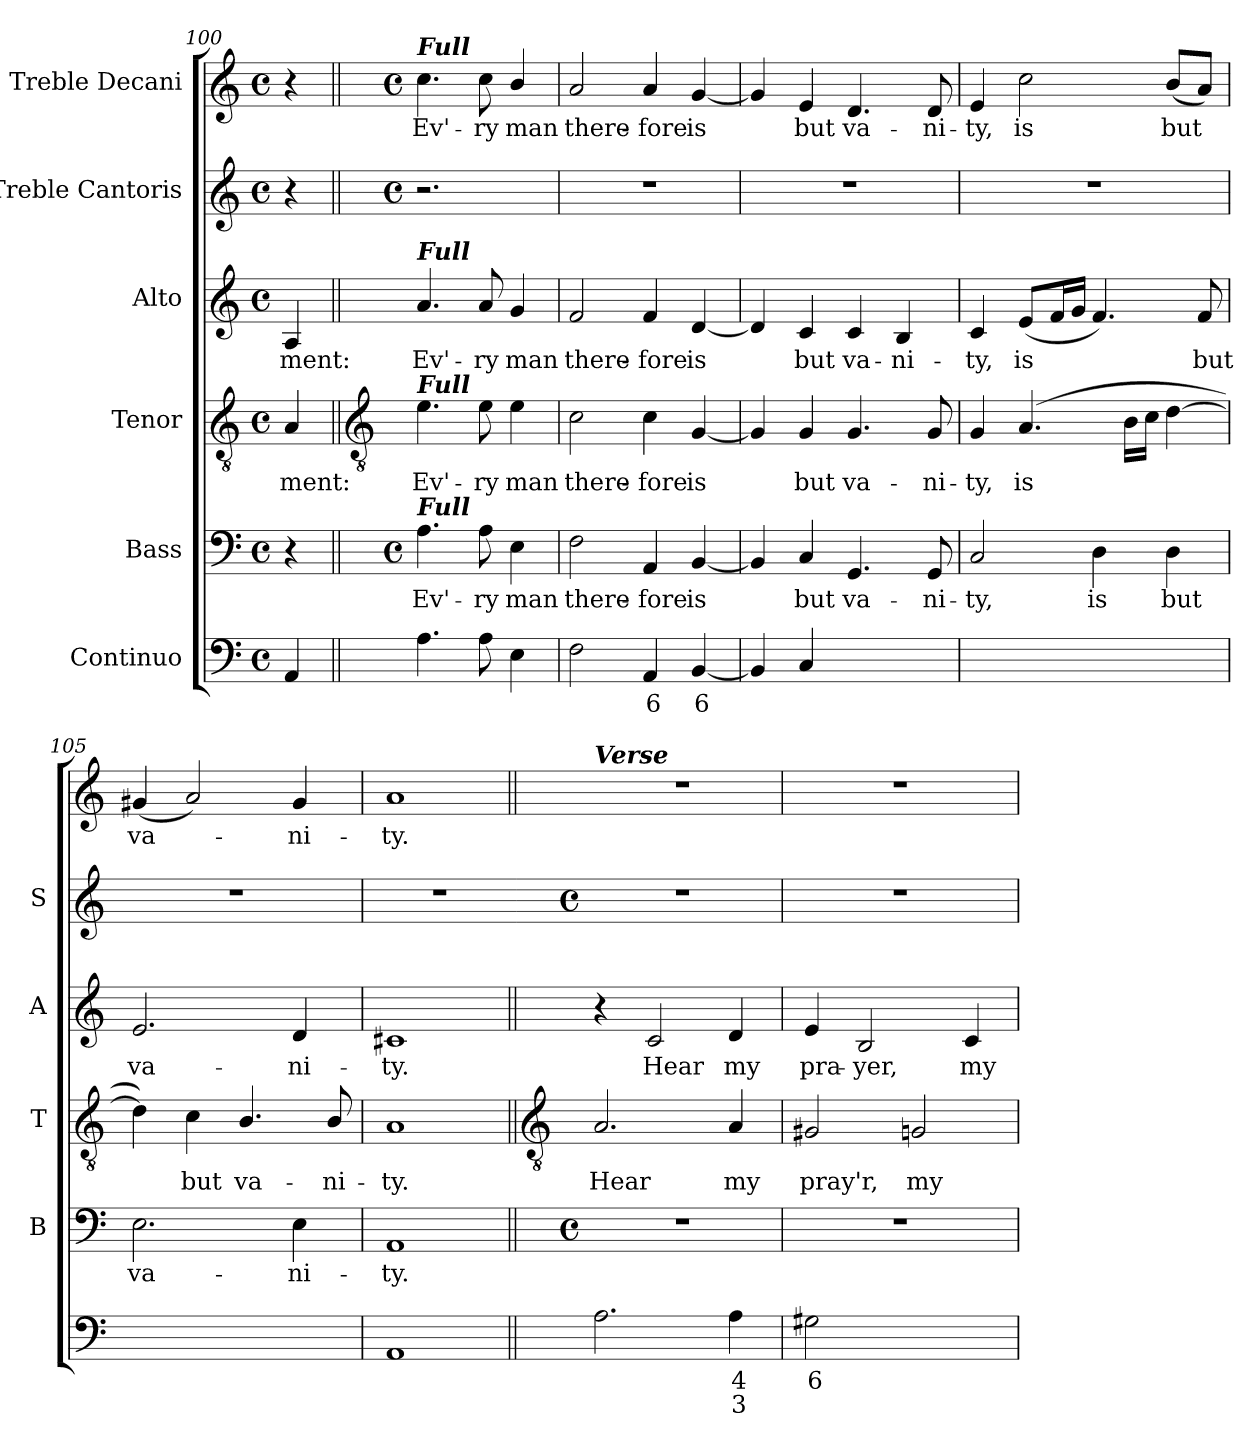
**kern	**text	**text	**kern	**text	**kern	**text	**kern	**text	**kern	**kern	**text
*part6	*part6	*part6	*part5	*part5	*part4	*part4	*part3	*part3	*part2	*part1	*part1
*staff6	*staff6	*staff6	*staff5	*staff5	*staff4	*staff4	*staff3	*staff3	*staff2	*staff1	*staff1
*I"Continuo	*	*	*I"Bass	*	*I"Tenor	*	*I"Alto	*	*I"Treble Cantoris	*I"Treble Decani	*
*	*	*	*I'B	*	*I'T	*	*I'A	*	*I'S	*	*
*clefF4	*	*	*clefF4	*	*clefGv2	*	*clefG2	*	*clefG2	*clefG2	*
*k[]	*	*	*k[]	*	*k[]	*	*k[]	*	*k[]	*k[]	*
*C:	*	*	*C:	*	*C:	*	*C:	*	*C:	*C:	*
*M4/4	*	*	*M4/4	*	*M4/4	*	*M4/4	*	*M4/4	*M4/4	*
*met(c)	*	*	*met(c)	*	*met(c)	*	*met(c)	*	*met(c)	*met(c)	*
=100	=100	=100	=100	=100	=100	=100	=100	=100	=100	=100	=100
!	!	!	!	!	!	!LO:LY:b	!	!LO:LY:b	!	!	!
4AA	.	.	4r	.	4A	ment:	4A	-ment:	4r	4r	.
!!LO:LB:g=z
=101||	=101||	=101||	=101||	=101||	=101||	=101||	=101||	=101||	=101||	=101||	=101||
*	*	*	*	*	*clefGv2	*	*	*	*	*	*
*	*	*	*k[]	*	*	*	*	*	*	*k[]	*
*	*	*	*C:	*	*	*	*	*	*	*C:	*
*	*	*	*M4/4	*	*	*	*	*	*M4/4	*M4/4	*
*	*	*	*met(c)	*	*	*	*	*	*met(c)	*met(c)	*
!	!	!	!	!	!	!	!	!	!	!LO:TX:a:Bi:t=Full	!
!	!	!	!	!	!	!	!LO:TX:a:Bi:t=Full	!	!	!	!
!	!	!	!	!	!LO:TX:a:Bi:t=Full	!	!	!	!	!	!
!	!	!	!LO:TX:a:Bi:t=Full	!	!	!	!	!	!	!	!
!	!	!	!	!LO:LY:b	!	!LO:LY:b	!	!LO:LY:b	!	!	!LO:LY:b
4.A	.	.	4.A	Ev'-	4.e	Ev'-	4.a	Ev'-	2.r	4.cc	Ev'-
!	!	!	!	!LO:LY:b	!	!LO:LY:b	!	!LO:LY:b	!	!	!LO:LY:b
8A	.	.	8A	-ry	8e	-ry	8a	-ry	.	8cc	-ry
!	!	!	!	!LO:LY:b	!	!LO:LY:b	!	!LO:LY:b	!	!	!LO:LY:b
4E	.	.	4E	man	4e	man	4g	man	.	4b/	man
=102	=102	=102	=102	=102	=102	=102	=102	=102	=102	=102	=102
!	!	!	!	!LO:LY:b	!	!LO:LY:b	!	!LO:LY:b	!	!	!LO:LY:b
2F	.	.	2F	there-	2c	there-	2f	there-	1r	2a	there-
!	!LO:LY:b	!	!	!LO:LY:b	!	!LO:LY:b	!	!LO:LY:b	!	!	!LO:LY:b
4AA	6	.	4AA	-fore	4c	-fore	4f	-fore	.	4a	-fore
!	!LO:LY:b	!	!	!LO:LY:b	!	!LO:LY:b	!	!LO:LY:b	!	!	!LO:LY:b
[4BB	6	.	[4BB	is	[4G	is	[4d	is	.	[4g	is
=103	=103	=103	=103	=103	=103	=103	=103	=103	=103	=103	=103
4BB]	.	.	4BB]	.	4G]	.	4d]	.	1r	4g]	.
!	!	!	!	!LO:LY:b	!	!LO:LY:b	!	!LO:LY:b	!	!	!LO:LY:b
4C	.	.	4C	but	4G	but	4c	but	.	4e	but
!	!LO:LY:b	!	!	!LO:LY:b	!	!LO:LY:b	!	!LO:LY:b	!	!	!LO:LY:b
[4GGyy	4	.	4.GG	va-	4.G	va-	4c	va-	.	4.d	va-
!	!LO:LY:b	!	!	!	!	!	!	!LO:LY:b	!	!	!
4GGyy]	3	.	.	.	.	.	4B	-ni-	.	.	.
!	!	!	!	!LO:LY:b	!	!LO:LY:b	!	!	!	!	!LO:LY:b
.	.	.	8GG	-ni-	8G	-ni-	.	.	.	8d	-ni-
=104	=104	=104	=104	=104	=104	=104	=104	=104	=104	=104	=104
!	!LO:LY:b	!	!	!LO:LY:b	!	!LO:LY:b	!	!LO:LY:b	!	!	!LO:LY:b
[4Cyy	5	.	2C	-ty,	4G	-ty,	4c	-ty,	1r	4e	-ty,
!	!LO:LY:b	!	!	!	!	!LO:LY:b	!	!LO:LY:b	!	!	!LO:LY:b
4Cyy]	6	.	.	.	(>4.A	is	(<8eL	is	.	2cc	is
.	.	.	.	.	.	.	16fL	.	.	.	.
.	.	.	.	.	.	.	16gJJ	.	.	.	.
!	!LO:LY:b	!	!	!LO:LY:b	!	!	!	!	!	!	!
[4Dyy	7	.	4D	is	.	.	4.f)	.	.	.	.
.	.	.	.	.	16BLL	.	.	.	.	.	.
.	.	.	.	.	16cJJ	.	.	.	.	.	.
!	!LO:LY:b	!	!	!LO:LY:b	!	!	!	!	!	!	!LO:LY:b
4Dyy]	6	.	4D	but	[4d	.	.	.	.	(<8bL	but
!	!	!	!	!	!	!	!	!LO:LY:b	!	!	!
.	.	.	.	.	.	.	8f	but	.	8aJ)	.
=105	=105	=105	=105	=105	=105	=105	=105	=105	=105	=105	=105
!	!LO:LY:b	!LO:LY:b	!	!LO:LY:b	!	!	!	!LO:LY:b	!	!	!LO:LY:b
[4Eyy	7	3	2.E	va-	4d])	.	2.e	va-	1r	(<4g#X	va-
!	!LO:LY:b	!LO:LY:b	!	!	!	!LO:LY:b	!	!	!	!	!
4Eyy_	6	4	.	.	4c	but	.	.	.	2a)	.
!	!LO:LY:b	!LO:LY:b	!	!	!	!LO:LY:b	!	!	!	!	!
4Eyy_	5	4	.	.	4.B/	va-	.	.	.	.	.
!	!	!LO:LY:b	!	!LO:LY:b	!	!	!	!LO:LY:b	!	!	!LO:LY:b
4Eyy]	.	3	4E	-ni-	.	.	4d	-ni-	.	4g#	ni-
!	!	!	!	!	!	!LO:LY:b	!	!	!	!	!
.	.	.	.	.	8B/	-ni-	.	.	.	.	.
=106	=106	=106	=106	=106	=106	=106	=106	=106	=106	=106	=106
!	!	!	!	!LO:LY:b	!	!LO:LY:b	!	!LO:LY:b	!	!	!LO:LY:b
1AA	.	.	1AA	-ty.	1A	-ty.	1c#X	-ty.	1r	1a	-ty.
!!LO:LB:g=z
=107||	=107||	=107||	=107||	=107||	=107||	=107||	=107||	=107||	=107	=107||	=107||
*	*	*	*	*	*clefGv2	*	*	*	*	*	*
*	*	*	*	*	*	*	*	*	*k[]	*	*
*	*	*	*	*	*	*	*	*	*C:	*	*
*	*	*	*M4/4	*	*	*	*	*	*M4/4	*	*
*	*	*	*met(c)	*	*	*	*	*	*met(c)	*	*
!	!	!	!	!	!	!	!	!	!	!LO:TX:a:Bi:t=Verse	!
!	!	!	!	!	!	!LO:LY:b	!	!	!	!	!
2.A	.	.	1r	.	2.A	Hear	4r	.	1r	1r	.
!	!	!	!	!	!	!	!	!LO:LY:b	!	!	!
.	.	.	.	.	.	.	2c	Hear	.	.	.
!	!LO:LY:b	!LO:LY:b	!	!	!	!LO:LY:b	!	!LO:LY:b	!	!	!
4A	4	3	.	.	4A	my	4d	my	.	.	.
=108	=108	=108	=108	=108	=108	=108	=108	=108	=108	=108	=108
!	!LO:LY:b	!	!	!	!	!LO:LY:b	!	!LO:LY:b	!	!	!
2G#X	6	.	1r	.	2G#X	pray'r,	4e	pra-	1r	1r	.
!	!	!	!	!	!	!	!	!LO:LY:b	!	!	!
.	.	.	.	.	.	.	2B	-yer,	.	.	.
!	!LO:LY:b	!LO:LY:b	!	!	!	!LO:LY:b	!	!	!	!	!
[4Gnyy	6	3	.	.	2Gn	my	.	.	.	.	.
!	!	!LO:LY:b	!	!	!	!	!	!LO:LY:b	!	!	!
4Gyy]	.	4	.	.	.	.	4c	my	.	.	.
=	=	=	=	=	=	=	=	=	=	=	=
*-	*-	*-	*-	*-	*-	*-	*-	*-	*-	*-	*-
